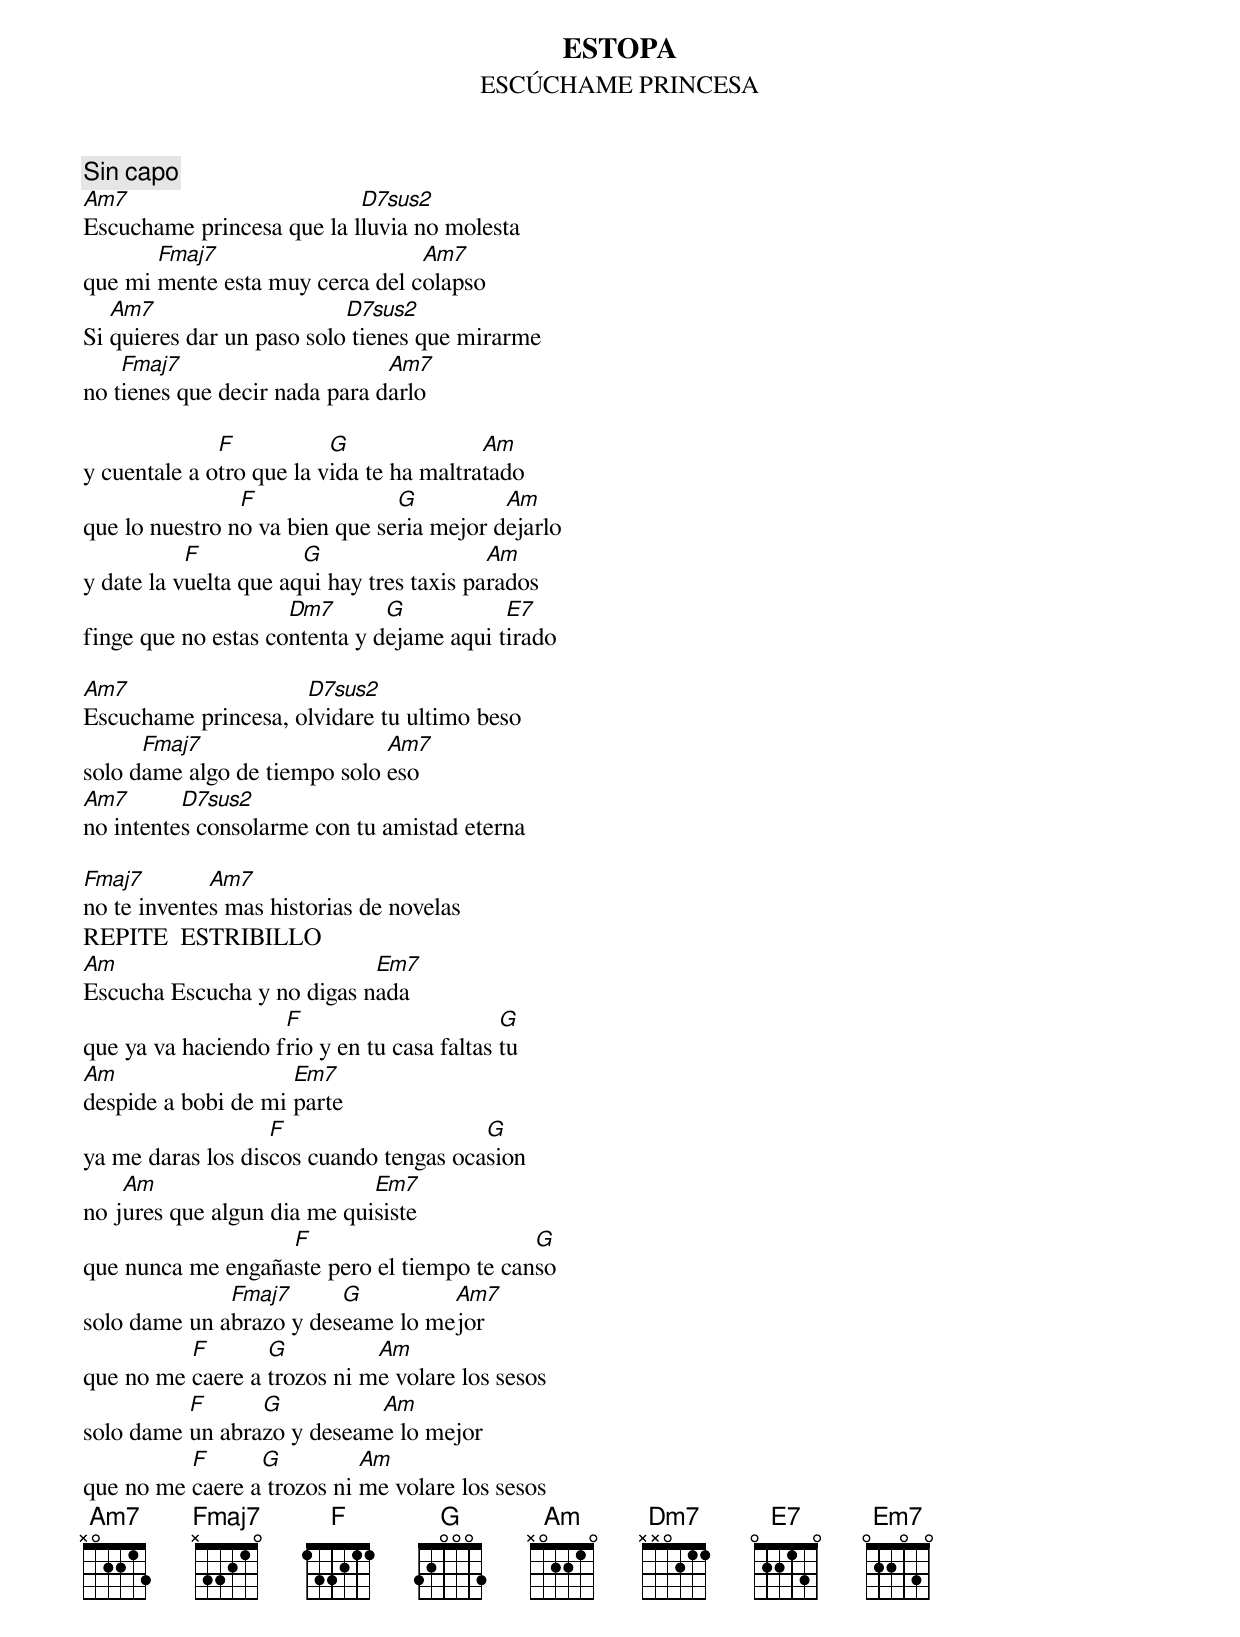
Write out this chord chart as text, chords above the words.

ESTOPA
ESCÚCHAME PRINCESA
Sin capo
Am7                        D7sus2
Escuchame princesa que la lluvia no molesta
       Fmaj7                     Am7
que mi mente esta muy cerca del colapso
   Am7                     D7sus2
Si quieres dar un paso solo tienes que mirarme
    Fmaj7                      Am7
no tienes que decir nada para darlo

              F           G               Am
y cuentale a otro que la vida te ha maltratado
                F               G          Am
que lo nuestro no va bien que seria mejor dejarlo
           F           G                   Am
y date la vuelta que aqui hay tres taxis parados
                     Dm7       G           E7
finge que no estas contenta y dejame aqui tirado

Am7                  D7sus2
Escuchame princesa, olvidare tu ultimo beso
      Fmaj7                   Am7
solo dame algo de tiempo solo eso
Am7       D7sus2
no intentes consolarme con tu amistad eterna

Fmaj7        Am7
no te inventes mas historias de novelas
REPITE  ESTRIBILLO
Am                          Em7
Escucha Escucha y no digas nada
                    F                       G
que ya va haciendo frio y en tu casa faltas tu
Am                   Em7
despide a bobi de mi parte
                   F                    G
ya me daras los discos cuando tengas ocasion
    Am                       Em7
no jures que algun dia me quisiste
                   F                        G
que nunca me engañaste pero el tiempo te canso
              Fmaj7      G         Am7
solo dame un abrazo y deseame lo mejor
          F       G          Am
que no me caere a trozos ni me volare los sesos
          F      G          Am
solo dame un abrazo y deseame lo mejor
          F      G          Am
que no me caere a trozos ni me volare los sesos
